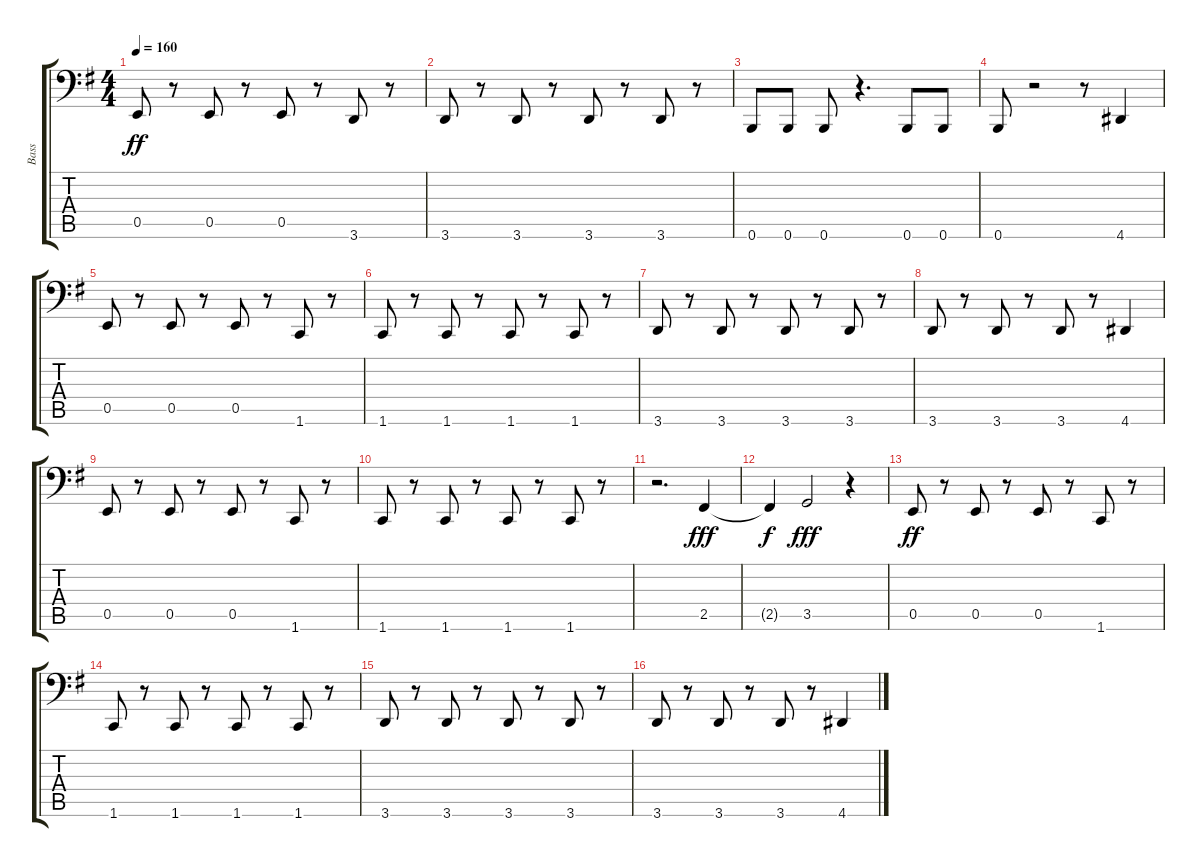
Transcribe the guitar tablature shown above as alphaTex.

\track ("Bass" "Bass") {instrument electricbassfinger}
\staff {score tabs}
\tuning (C3 G2 D2 A1 E1 B0) {hide}
\ts (4 4)
\tempo 160
\clef f4
\ks g
0.5.8{dy ff} r.8 0.5.8 r.8 0.5.8 r.8 3.6.8 r.8 |
3.6.8 r.8 3.6.8 r.8 3.6.8 r.8 3.6.8 r.8 |
0.6.8 0.6.8 0.6.8 r.4{d} 0.6.8 0.6.8 |
0.6.8 r.2 r.8 4.6.4 |
0.5.8 r.8 0.5.8 r.8 0.5.8 r.8 1.6.8 r.8 |
1.6.8 r.8 1.6.8 r.8 1.6.8 r.8 1.6.8 r.8 |
3.6.8 r.8 3.6.8 r.8 3.6.8 r.8 3.6.8 r.8 |
3.6.8 r.8 3.6.8 r.8 3.6.8 r.8 4.6.4 |
0.5.8 r.8 0.5.8 r.8 0.5.8 r.8 1.6.8 r.8 |
1.6.8 r.8 1.6.8 r.8 1.6.8 r.8 1.6.8 r.8 |
r.2{d} 2.5.4{dy fff} |
2.5{t}.4{dy f} 3.5.2{dy fff} r.4 |
0.5.8{dy ff} r.8 0.5.8 r.8 0.5.8 r.8 1.6.8 r.8 |
1.6.8 r.8 1.6.8 r.8 1.6.8 r.8 1.6.8 r.8 |
3.6.8 r.8 3.6.8 r.8 3.6.8 r.8 3.6.8 r.8 |
3.6.8 r.8 3.6.8 r.8 3.6.8 r.8 4.6.4
